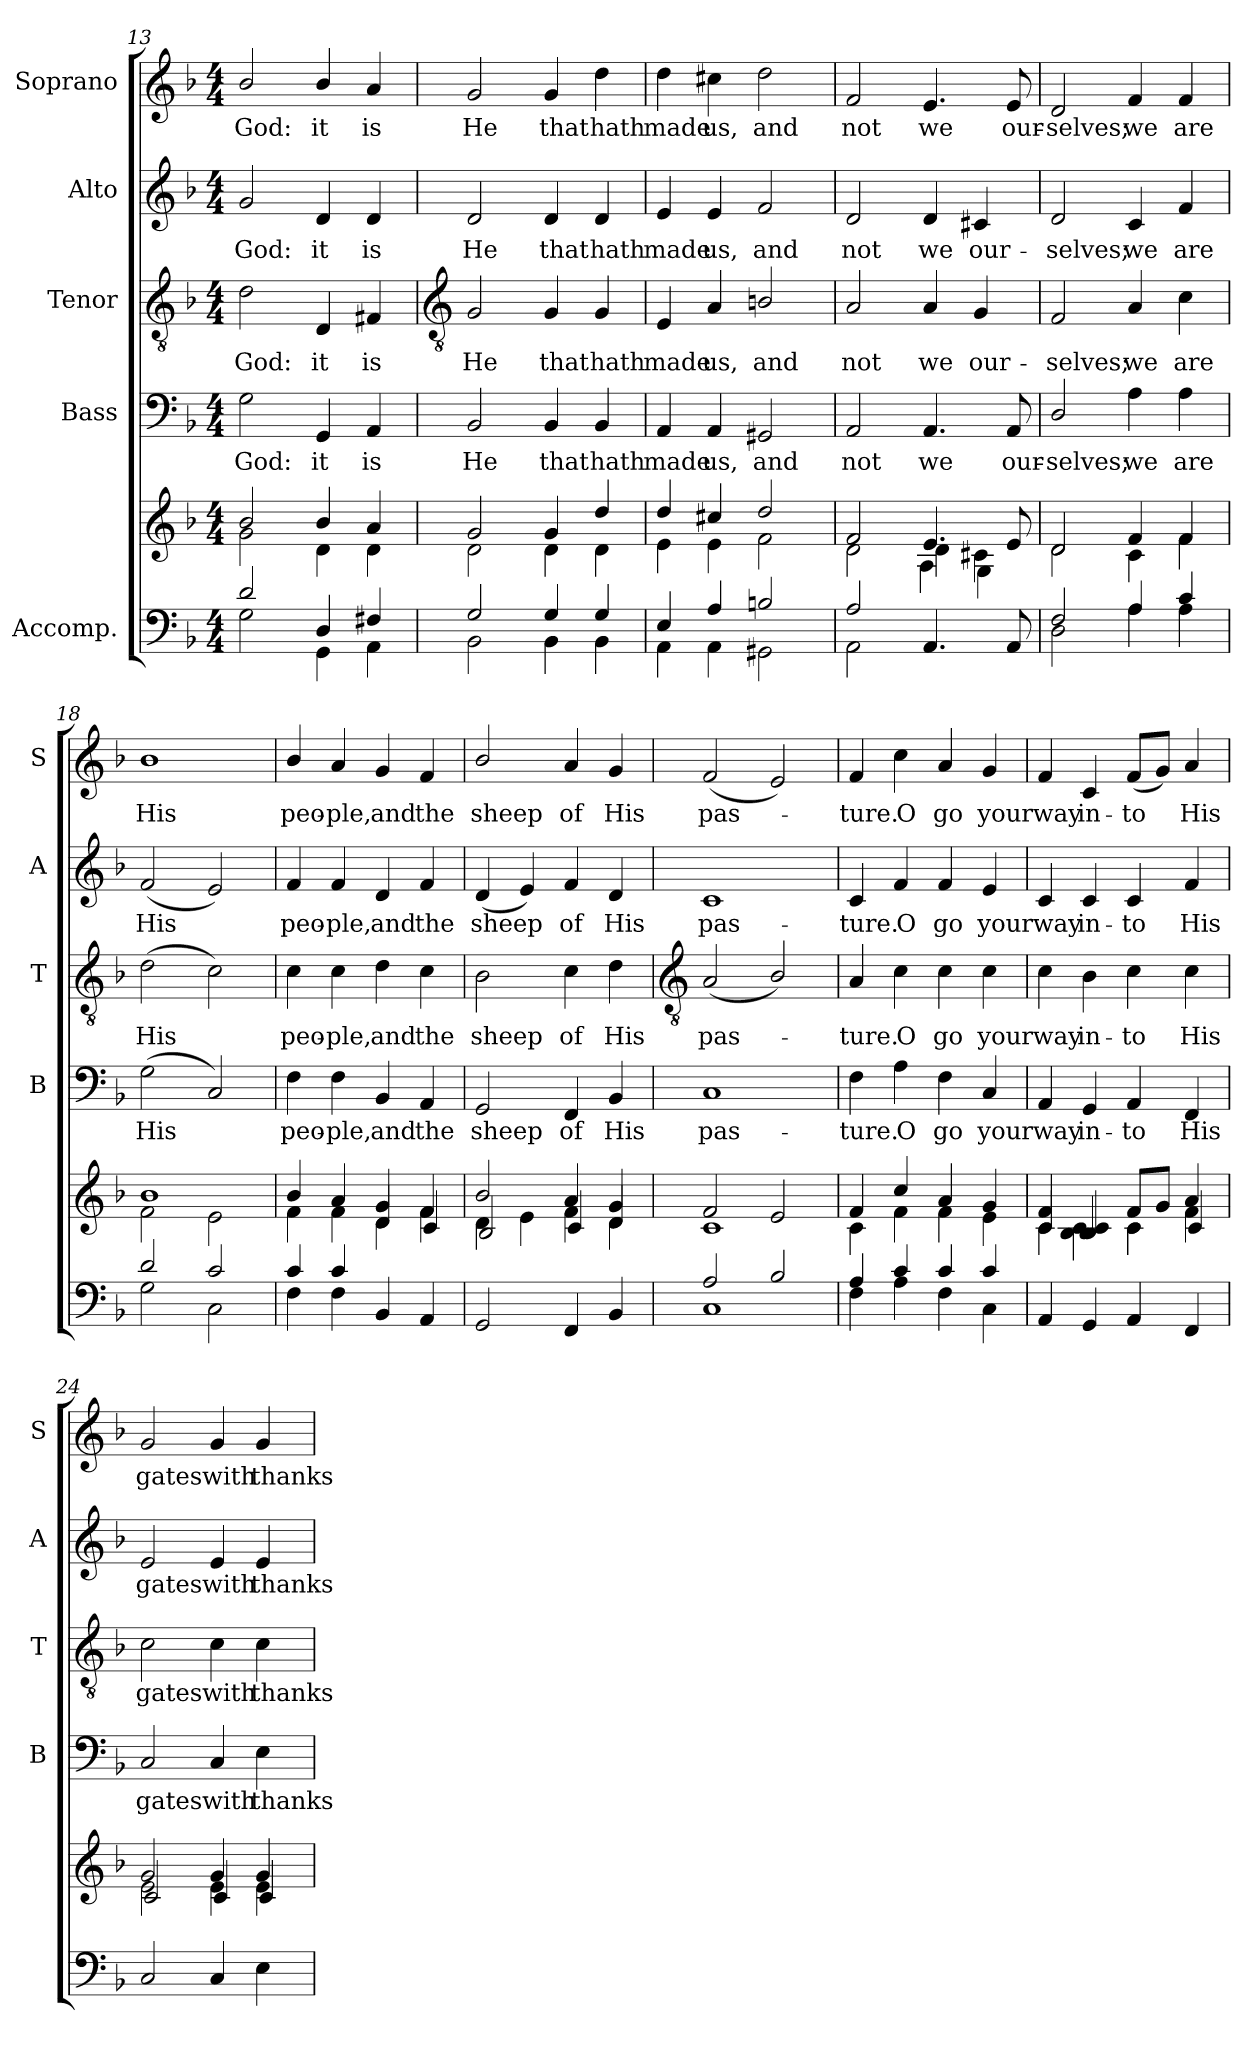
**kern	**kern	**kern	**text	**kern	**text	**kern	**text	**kern	**text
*part5	*part5	*part4	*part4	*part3	*part3	*part2	*part2	*part1	*part1
*staff6	*staff5	*staff4	*staff4	*staff3	*staff3	*staff2	*staff2	*staff1	*staff1
*I"Accomp.	*	*I"Bass	*	*I"Tenor	*	*I"Alto	*	*I"Soprano	*
*	*	*I'B	*	*I'T	*	*I'A	*	*I'S	*
*clefF4	*clefG2	*clefF4	*	*clefGv2	*	*clefG2	*	*clefG2	*
*k[b-]	*k[b-]	*k[b-]	*	*k[b-]	*	*k[b-]	*	*k[b-]	*
*F:	*F:	*F:	*	*F:	*	*F:	*	*F:	*
*M4/4	*M4/4	*M4/4	*	*M4/4	*	*M4/4	*	*M4/4	*
=13	=13	=13	=13	=13	=13	=13	=13	=13	=13
*^	*^	*	*	*	*	*	*	*	*
!	!	!	!	!	!LO:LY:b	!	!LO:LY:b	!	!LO:LY:b	!	!LO:LY:b
2d	2G	2b-/	2g	2G	God:	2d	God:	2g	God:	2b-/	God:
!	!	!	!	!	!LO:LY:b	!	!LO:LY:b	!	!LO:LY:b	!	!LO:LY:b
4D/	4GG	4b-/	4d	4GG	it	4D	it	4d	it	4b-/	it
!	!	!	!	!	!LO:LY:b	!	!LO:LY:b	!	!LO:LY:b	!	!LO:LY:b
4F#X	4AA\	4a	4d	4AA	is	4F#X	is	4d	is	4a	is
!!LO:LB:g=z
=14	=14	=14	=14	=14	=14	=14	=14	=14	=14	=14	=14
*	*	*	*	*	*	*clefGv2	*	*	*	*	*
!	!	!	!	!	!LO:LY:b	!	!LO:LY:b	!	!LO:LY:b	!	!LO:LY:b
2G	2BB-\	2g	2d	2BB-	He	2G	He	2d	He	2g	He
!	!	!	!	!	!LO:LY:b	!	!LO:LY:b	!	!LO:LY:b	!	!LO:LY:b
4G	4BB-\	4g	4d	4BB-	that	4G	that	4d	that	4g	that
!	!	!	!	!	!LO:LY:b	!	!LO:LY:b	!	!LO:LY:b	!	!LO:LY:b
4G	4BB-\	4dd/	4d	4BB-	hath	4G	hath	4d	hath	4dd	hath
=15	=15	=15	=15	=15	=15	=15	=15	=15	=15	=15	=15
!	!	!	!	!	!LO:LY:b	!	!LO:LY:b	!	!LO:LY:b	!	!LO:LY:b
4E	4AA\	4dd/	4e	4AA	made	4E	made	4e	made	4dd	made
!	!	!	!	!	!LO:LY:b	!	!LO:LY:b	!	!LO:LY:b	!	!LO:LY:b
4A	4AA\	4cc#X/	4e	4AA	us,	4A	us,	4e	us,	4cc#X	us,
!	!	!	!	!	!LO:LY:b	!	!LO:LY:b	!	!LO:LY:b	!	!LO:LY:b
2Bn	2GG#X\	2dd/	2f	2GG#X	and	2Bn/	and	2f	and	2dd	and
=16	=16	=16	=16	=16	=16	=16	=16	=16	=16	=16	=16
*	*	*	*^	*	*	*	*	*	*	*	*
!	!	!	!	!	!	!LO:LY:b	!	!LO:LY:b	!	!LO:LY:b	!	!LO:LY:b
2A	2AA\	2f	2d	2ryy	2AA	not	2A	not	2d	not	2f	not
!	!	!	!	!	!	!LO:LY:b	!	!LO:LY:b	!	!LO:LY:b	!	!LO:LY:b
2ryy	4.AA/	4.e	4d\	4A\	4.AA	we	4A	we	4d	we	4.e	we
!	!	!	!	!	!	!	!	!LO:LY:b	!	!LO:LY:b	!	!
.	.	.	4c#X\	4G\	.	.	4G	our-	4c#X	our-	.	.
!	!	!	!	!	!	!LO:LY:b	!	!	!	!	!	!LO:LY:b
.	8AA/	8e	.	.	8AA	our-	.	.	.	.	8e	our-
*	*	*	*v	*v	*	*	*	*	*	*	*	*
=17	=17	=17	=17	=17	=17	=17	=17	=17	=17	=17	=17
!	!	!	!	!	!LO:LY:b	!	!LO:LY:b	!	!LO:LY:b	!	!LO:LY:b
2F	2D	2d	2d	2D/	-selves;	2F	-selves;	2d	-selves;	2d	-selves;
!	!	!	!	!	!LO:LY:b	!	!LO:LY:b	!	!LO:LY:b	!	!LO:LY:b
4A	4A	4f	4c	4A	we	4A	we	4c	we	4f	we
!	!	!	!	!	!LO:LY:b	!	!LO:LY:b	!	!LO:LY:b	!	!LO:LY:b
4c	4A	4f	4f	4A	are	4c	are	4f	are	4f	are
=18	=18	=18	=18	=18	=18	=18	=18	=18	=18	=18	=18
!	!	!	!	!	!LO:LY:b	!	!LO:LY:b	!	!LO:LY:b	!	!LO:LY:b
2d	2G	1b-	2f\	(<2G	His	(>2d	His	(<2f	His	1b-	His
2c	2C\	.	2e\	2C)	.	2c)	.	2e)	.	.	.
=19	=19	=19	=19	=19	=19	=19	=19	=19	=19	=19	=19
*	*	*	*^	*	*	*	*	*	*	*	*
!	!	!	!	!	!	!LO:LY:b	!	!LO:LY:b	!	!LO:LY:b	!	!LO:LY:b
4c	4F	4b-/	4f	2ryy	4F	peo-	4c	peo-	4f	peo-	4b-/	peo-
!	!	!	!	!	!	!LO:LY:b	!	!LO:LY:b	!	!LO:LY:b	!	!LO:LY:b
4c	4F	4a/	4f	.	4F	-ple,	4c	-ple,	4f	-ple,	4a	-ple,
!	!	!	!	!	!	!LO:LY:b	!	!LO:LY:b	!	!LO:LY:b	!	!LO:LY:b
2ryy	4BB-	4g	4d	4d	4BB-	and	4d	and	4d	and	4g	and
!	!	!	!	!	!	!LO:LY:b	!	!LO:LY:b	!	!LO:LY:b	!	!LO:LY:b
.	4AA	4f	4f	4c	4AA	the	4c	the	4f	the	4f	the
=20	=20	=20	=20	=20	=20	=20	=20	=20	=20	=20	=20	=20
!	!	!	!	!	!	!LO:LY:b	!	!LO:LY:b	!	!LO:LY:b	!	!LO:LY:b
*v	*v	*	*	*	*	*	*	*	*	*	*	*
2GG/	2b-/	4d\	2B-/	2GG	sheep	2B-	sheep	(<4d	sheep	2b-/	sheep
.	.	4e\	.	.	.	.	.	4e)	.	.	.
!	!	!	!	!	!LO:LY:b	!	!LO:LY:b	!	!LO:LY:b	!	!LO:LY:b
4FF	4a	4f	4c	4FF	of	4c	of	4f	of	4a	of
!	!	!	!	!	!LO:LY:b	!	!LO:LY:b	!	!LO:LY:b	!	!LO:LY:b
4BB-	4g	4d	4d	4BB-	His	4d	His	4d	His	4g	His
*	*v	*v	*v	*	*	*	*	*	*	*	*
!!LO:LB:g=z
=21	=21	=21	=21	=21	=21	=21	=21	=21	=21
*	*	*	*	*clefGv2	*	*	*	*	*
*^	*^	*	*	*	*	*	*	*	*
*	*	*	*^	*	*	*	*	*	*	*	*
!	!	!	!	!	!	!LO:LY:b	!	!LO:LY:b	!	!LO:LY:b	!	!LO:LY:b
*	*	*	*v	*v	*	*	*	*	*	*	*	*
2A/	1C	2f	1c	1C	pas-	(<2A	pas-	1c	pas-	(<2f	pas-
2B-/	.	2e	.	.	.	2B-/)	.	.	.	2e)	.
=22	=22	=22	=22	=22	=22	=22	=22	=22	=22	=22	=22
!	!	!	!	!	!LO:LY:b	!	!LO:LY:b	!	!LO:LY:b	!	!LO:LY:b
4A	4F	4f	4c	4F	-ture.	4A	ture.	4c	-ture.	4f	ture.
!	!	!	!	!	!LO:LY:b	!	!LO:LY:b	!	!LO:LY:b	!	!LO:LY:b
4c	4A	4cc/	4f	4A	O	4c	O	4f	O	4cc	O
!	!	!	!	!	!LO:LY:b	!	!LO:LY:b	!	!LO:LY:b	!	!LO:LY:b
4c	4F	4a	4f	4F	go	4c	go	4f	go	4a	go
!	!	!	!	!	!LO:LY:b	!	!LO:LY:b	!	!LO:LY:b	!	!LO:LY:b
4c	4C\	4g	4e	4C	your	4c	your	4e	your	4g	your
=23	=23	=23	=23	=23	=23	=23	=23	=23	=23	=23	=23
*	*	*	*^	*	*	*	*	*	*	*	*
!	!	!	!	!	!	!LO:LY:b	!	!LO:LY:b	!	!LO:LY:b	!	!LO:LY:b
*v	*v	*	*	*	*	*	*	*	*	*	*	*
4AA	4f	4c	4c	4AA	way	4c	way	4c	way	4f	way
!	!	!	!	!	!LO:LY:b	!	!LO:LY:b	!	!LO:LY:b	!	!LO:LY:b
4GG	4B- 4c	4B- 4c	4B-	4GG	in-	4B-	in-	4c	in-	4c	in-
!	!	!	!	!	!LO:LY:b	!	!LO:LY:b	!	!LO:LY:b	!	!LO:LY:b
4AA	8fL	4c\	4c\	4AA	-to	4c	-to	4c	-to	(<8fL	-to
.	8gJ	.	.	.	.	.	.	.	.	8gJ)	.
!	!	!	!	!	!LO:LY:b	!	!LO:LY:b	!	!LO:LY:b	!	!LO:LY:b
4FF	4a	4f	4c	4FF	His	4c	His	4f	His	4a	His
=24	=24	=24	=24	=24	=24	=24	=24	=24	=24	=24	=24
!	!	!	!	!	!LO:LY:b	!	!LO:LY:b	!	!LO:LY:b	!	!LO:LY:b
2C	2g	2e	2c	2C	gates	2c	gates	2e	gates	2g	gates
!	!	!	!	!	!LO:LY:b	!	!LO:LY:b	!	!LO:LY:b	!	!LO:LY:b
4C	4g	4e	4c	4C	with	4c	with	4e	with	4g	with
!	!	!	!	!	!LO:LY:b	!	!LO:LY:b	!	!LO:LY:b	!	!LO:LY:b
4E	4g	4e	4c	4E	thanks-	4c	thanks-	4e	thanks-	4g	thanks-
*	*v	*v	*v	*	*	*	*	*	*	*	*
=	=	=	=	=	=	=	=	=	=
*-	*-	*-	*-	*-	*-	*-	*-	*-	*-
